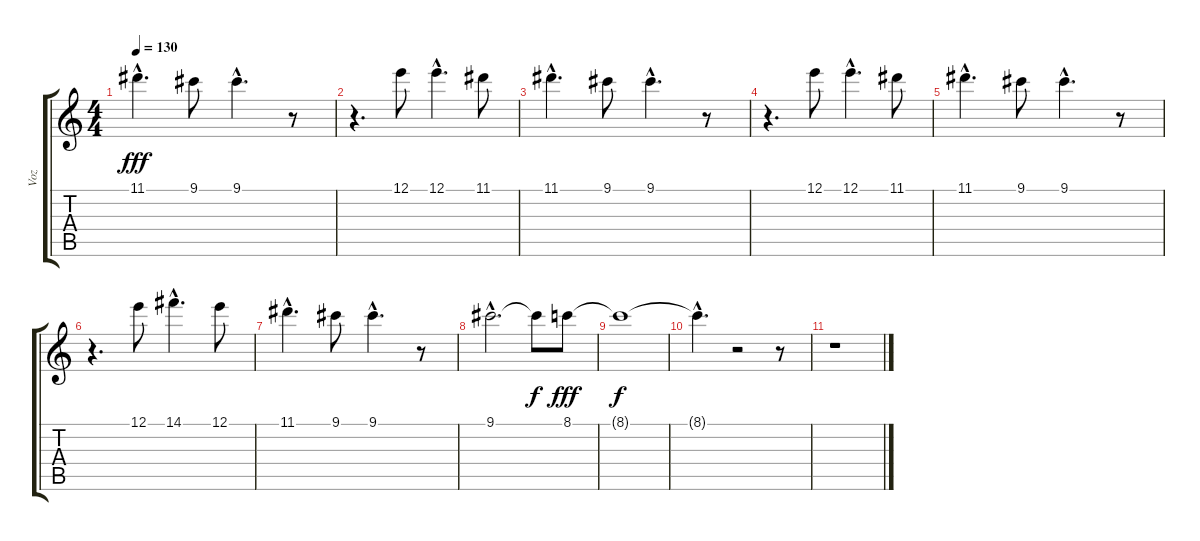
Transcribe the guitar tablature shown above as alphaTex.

\track ("Voz" "Voz") {instrument overdrivenguitar}
\staff {score tabs}
\tuning (E4 B3 G3 D3 A2 E2) {hide}
\ts (4 4)
\tempo 130
\clef g2
\ks c
11.1{hac}.4{d dy fff} 9.1.8 9.1{hac}.4{d} r.8 |
r.4{d} 12.1.8 12.1{hac}.4{d} 11.1.8 |
11.1{hac}.4{d} 9.1.8 9.1{hac}.4{d} r.8 |
r.4{d} 12.1.8 12.1{hac}.4{d} 11.1.8 |
11.1{hac}.4{d} 9.1.8 9.1{hac}.4{d} r.8 |
r.4{d} 12.1.8 14.1{hac}.4{d} 12.1.8 |
11.1{hac}.4{d} 9.1.8 9.1{hac}.4{d} r.8 |
9.1{hac}.2{d} 9.1{t}.8{dy f} 8.1.8{dy fff} |
8.1{t}.1{dy f} |
8.1{hac t}.4{d} r.2 r.8 |
r.1
